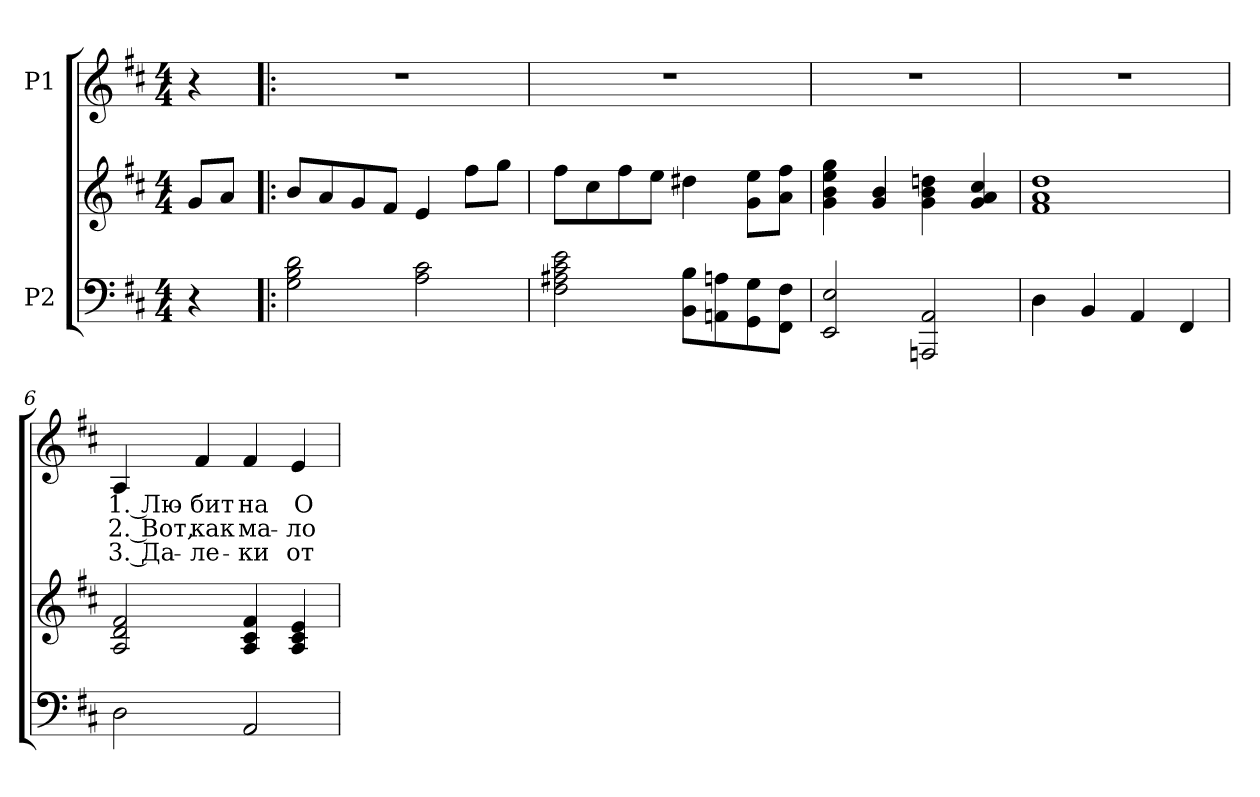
**kern	**kern	**kern	**text	**text	**text
*part2	*part2	*part1	*part1	*part1	*part1
*staff3	*staff2	*staff1	*staff1	*staff1	*staff1
*I"P2	*	*I"P1	*	*	*
!!LO:PB:g=z
*clefF4	*clefG2	*clefG2	*	*	*
*k[f#c#]	*k[f#c#]	*k[f#c#]	*	*	*
*D:	*D:	*D:	*	*	*
*M4/4	*M4/4	*M4/4	*	*	*
=1	=1	=1	=1	=1	=1
4r	8gi/L	4r	.	.	.
.	8ai/J	.	.	.	.
=2!|:	=2!|:	=2!|:	=2!|:	=2!|:	=2!|:
2Gi\ 2Bi 2di	8bi/L	1r	.	.	.
.	8ai/	.	.	.	.
.	8gi/	.	.	.	.
.	8f#i/J	.	.	.	.
2Ai\ 2c#i	4ei/	.	.	.	.
.	8ff#i\L	.	.	.	.
.	8ggi\J	.	.	.	.
=3	=3	=3	=3	=3	=3
2F#i\ 2A#Xi 2c#i 2ei	8ff#i\L	1r	.	.	.
.	8cc#i\	.	.	.	.
.	8ff#i\	.	.	.	.
.	8eei\J	.	.	.	.
8BBi\ 8BiL	4dd#Xi\	.	.	.	.
8AAni\ 8Ani	.	.	.	.	.
8GGi\ 8Gi	8gi\ 8eeiL	.	.	.	.
8FF#i\ 8F#iJ	8ai\ 8ff#iJ	.	.	.	.
=4	=4	=4	=4	=4	=4
2EEi/ 2Ei	4gi\ 4bi 4eei 4ggi	1r	.	.	.
.	4gi/ 4bi	.	.	.	.
2AAAni/ 2AAi	4gi\ 4bi 4ddni	.	.	.	.
.	4gi/ 4ai 4cc#i	.	.	.	.
=5	=5	=5	=5	=5	=5
4Di\	1f#i 1ai 1ddi	1r	.	.	.
4BBi/	.	.	.	.	.
4AAi/	.	.	.	.	.
4FF#i/	.	.	.	.	.
!!LO:LB:g=z
=6	=6	=6	=6	=6	=6
!	!	!	!LO:LY:b:color=#000000	!LO:LY:b:color=#000000	!LO:LY:b:color=#000000
2Di\	2Ai/ 2di 2f#i	4Ai/	1. Лю-	2. Вот,	3. Да-
!	!	!	!LO:LY:b:color=#000000	!LO:LY:b:color=#000000	!LO:LY:b:color=#000000
.	.	4f#i/	-бит	как	-ле-
!	!	!	!LO:LY:b:color=#000000	!LO:LY:b:color=#000000	!LO:LY:b:color=#000000
2AAi/	4Ai/ 4c#i 4f#i	4f#i/	на	ма-	-ки
!	!	!	!LO:LY:b:color=#000000	!LO:LY:b:color=#000000	!LO:LY:b:color=#000000
.	4Ai/ 4c#i 4ei	4ei/	О-	-ло-	от
=	=	=	=	=	=
*-	*-	*-	*-	*-	*-
